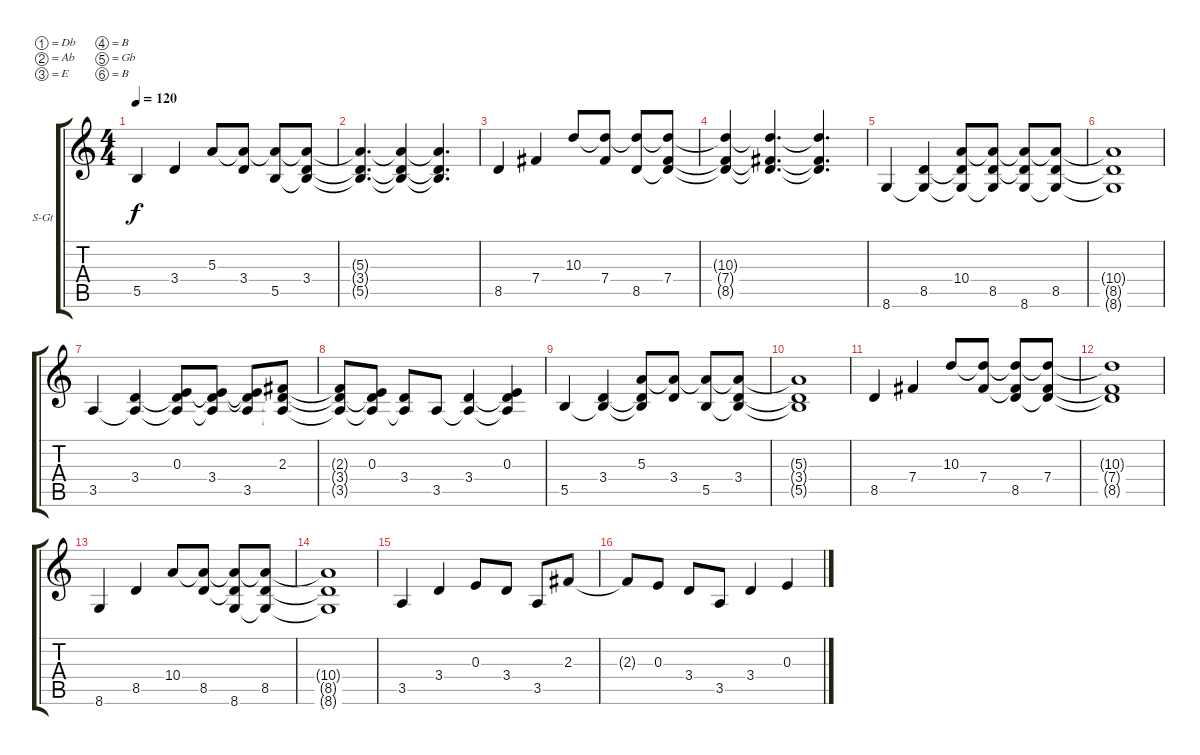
\defaultSystemsLayout 4
\bracketExtendMode groupsimilarinstruments
\firstSystemTrackNameOrientation horizontal
\otherSystemsTrackNameOrientation horizontal
\track ("Steel Guitar" "S-Gt") {instrument acousticguitarsteel}
\staff {score tabs}
\tuning (Db4 Ab3 E3 B2 Gb2 B1)
\ts (4 4)
\tempo 120
\clef g2
\ks c
5.5.4{dy f instrument acousticguitarsteel} 3.4.4 5.3.8 (3.4 5.3{t}).8 (5.5 5.3{t}).8 (3.4 5.3{t} 5.5{t}).8 |
(5.3{t} 5.5{t} 3.4{t}).4{d} (5.3{t} 5.5{t} 3.4{t}).4 (3.4{t} 5.3{t} 5.5{t}).4{d} |
8.5.4 7.4.4 10.3.8 (7.4 10.3{t}).8 (8.5 10.3{t}).8 (7.4 10.3{t} 8.5{t}).8 |
(10.3{t} 7.4{t} 8.5{t}).4 (10.3{t} 7.4{t} 8.5{t}).4{d} (7.4{t} 10.3{t} 8.5{t}).4{d} |
8.6.4 (8.5 8.6{t}).4 (10.4 8.6{t} 8.5{t}).8 (8.5 10.4{t} 8.6{t}).8 (8.6 10.4{t} 8.5{t}).8 (8.5 10.4{t} 8.6{t}).8 |
(10.4{t} 8.5{t} 8.6{t}).1 |
3.5.4 (3.4 3.5{t}).4 (0.3 3.5{t} 3.4{t}).8 (3.4 3.5{t} 0.3{t}).8 (3.5 0.3{t} 3.4{t}).8 (2.3 3.4{t} 3.5{t}).8 |
(2.3{t} 3.4{t} 3.5{t}).8 (0.3 3.4{t} 3.5{t}).8 (3.4 3.5{t}).8 3.5.8 (3.4 3.5{t}).4 (0.3 3.5{t} 3.4{t}).4 |
5.5.4 (3.4 5.5{t}).4 (5.3 5.5{t} 3.4{t}).8 (3.4 5.3{t}).8 (5.5 5.3{t}).8 (3.4 5.3{t} 5.5{t}).8 |
(5.3{t} 5.5{t} 3.4{t}).1 |
8.5.4 7.4.4 10.3.8 (7.4 10.3{t}).8 (8.5 10.3{t} 7.4{t}).8 (7.4 10.3{t} 8.5{t}).8 |
(10.3{t} 7.4{t} 8.5{t}).1 |
8.6.4 8.5.4 10.4.8 (8.5 10.4{t}).8 (8.6 10.4{t} 8.5{t}).8 (8.5 10.4{t} 8.6{t}).8 |
(10.4{t} 8.5{t} 8.6{t}).1 |
3.5.4 3.4.4 0.3.8 3.4.8 3.5.8 2.3.8 |
2.3{t}.8 0.3.8 3.4.8 3.5.8 3.4.4 0.3.4
